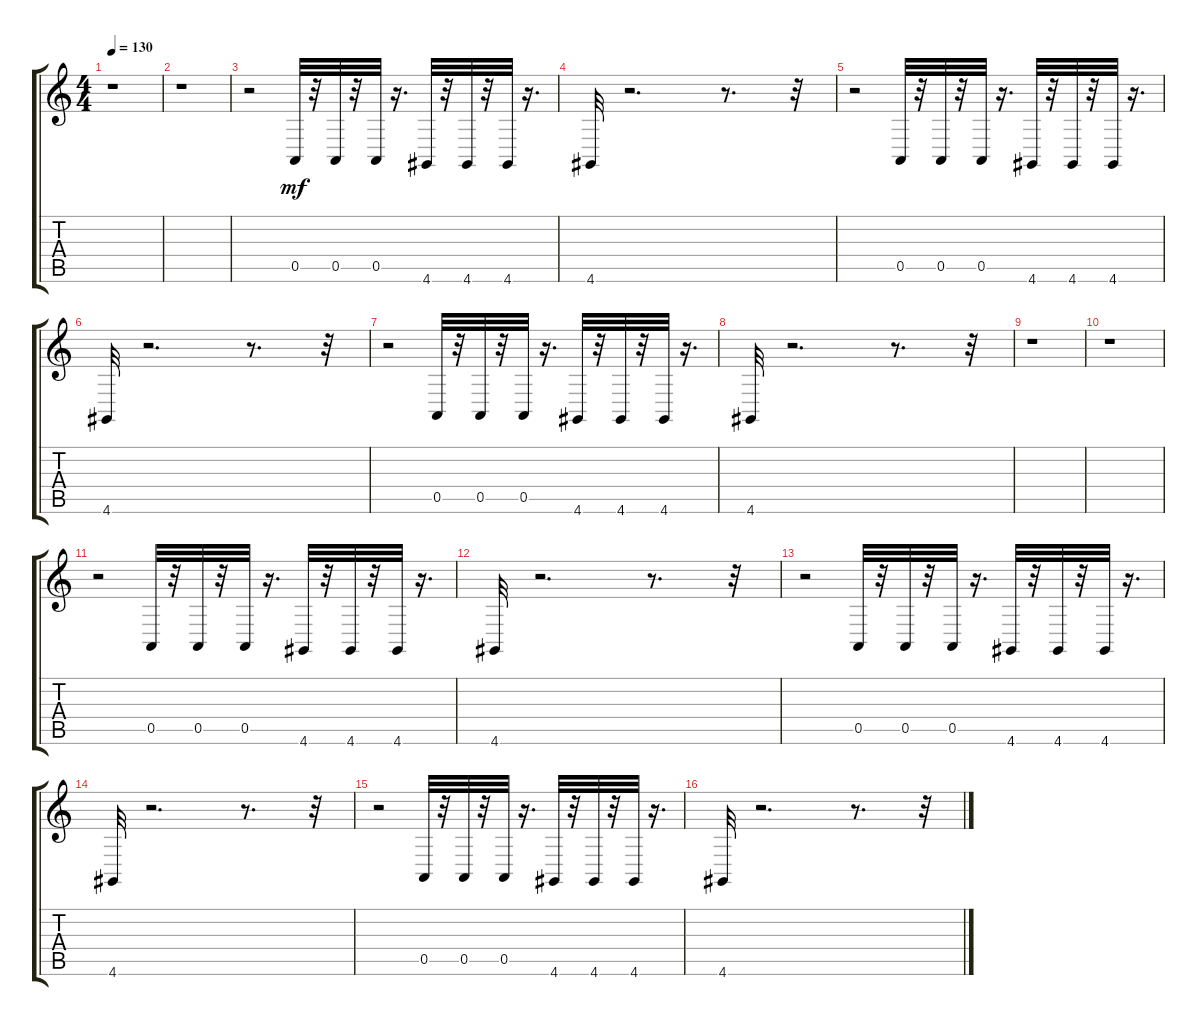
\track "" {instrument synthdrum}
\staff {score tabs}
\tuning (E4 B3 G3 D3 A2 E2) {hide}
\ts (4 4)
\tempo 130
\clef g2
\ks c
r.1{dy mf} |
r.1 |
r.2 0.5.32 r.32 0.5.32 r.32 0.5.32 r.16{d} 4.6.32 r.32 4.6.32 r.32 4.6.32 r.16{d} |
4.6.32 r.2{d} r.8{d} r.32 |
r.2 0.5.32 r.32 0.5.32 r.32 0.5.32 r.16{d} 4.6.32 r.32 4.6.32 r.32 4.6.32 r.16{d} |
4.6.32 r.2{d} r.8{d} r.32 |
r.2 0.5.32 r.32 0.5.32 r.32 0.5.32 r.16{d} 4.6.32 r.32 4.6.32 r.32 4.6.32 r.16{d} |
4.6.32 r.2{d} r.8{d} r.32 |
r.1 |
r.1 |
r.2 0.5.32 r.32 0.5.32 r.32 0.5.32 r.16{d} 4.6.32 r.32 4.6.32 r.32 4.6.32 r.16{d} |
4.6.32 r.2{d} r.8{d} r.32 |
r.2 0.5.32 r.32 0.5.32 r.32 0.5.32 r.16{d} 4.6.32 r.32 4.6.32 r.32 4.6.32 r.16{d} |
4.6.32 r.2{d} r.8{d} r.32 |
r.2 0.5.32 r.32 0.5.32 r.32 0.5.32 r.16{d} 4.6.32 r.32 4.6.32 r.32 4.6.32 r.16{d} |
4.6.32 r.2{d} r.8{d} r.32
